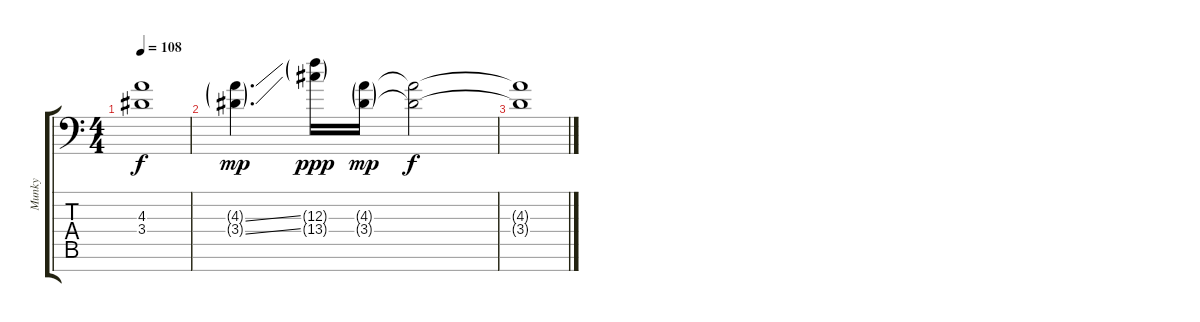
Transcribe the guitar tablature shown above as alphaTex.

\track ("Munky" "Munky") {instrument distortionguitar}
\staff {score tabs}
\tuning (D4 A3 F3 C3 G2 D2 A1) {hide}
\ts (4 4)
\tempo 108
\clef f4
\ks c
(4.3{t} 3.4{t}).1{dy f volume 10} |
(4.3{ss g} 3.4{ss g}).4{d dy mp volume 9} (12.3{g} 13.4{g}).16{dy ppp} (4.3{g} 3.4{g}).16{dy mp} (4.3{t} 3.4{t}).2{dy f} |
(4.3{t} 3.4{t}).1{volume 8}
